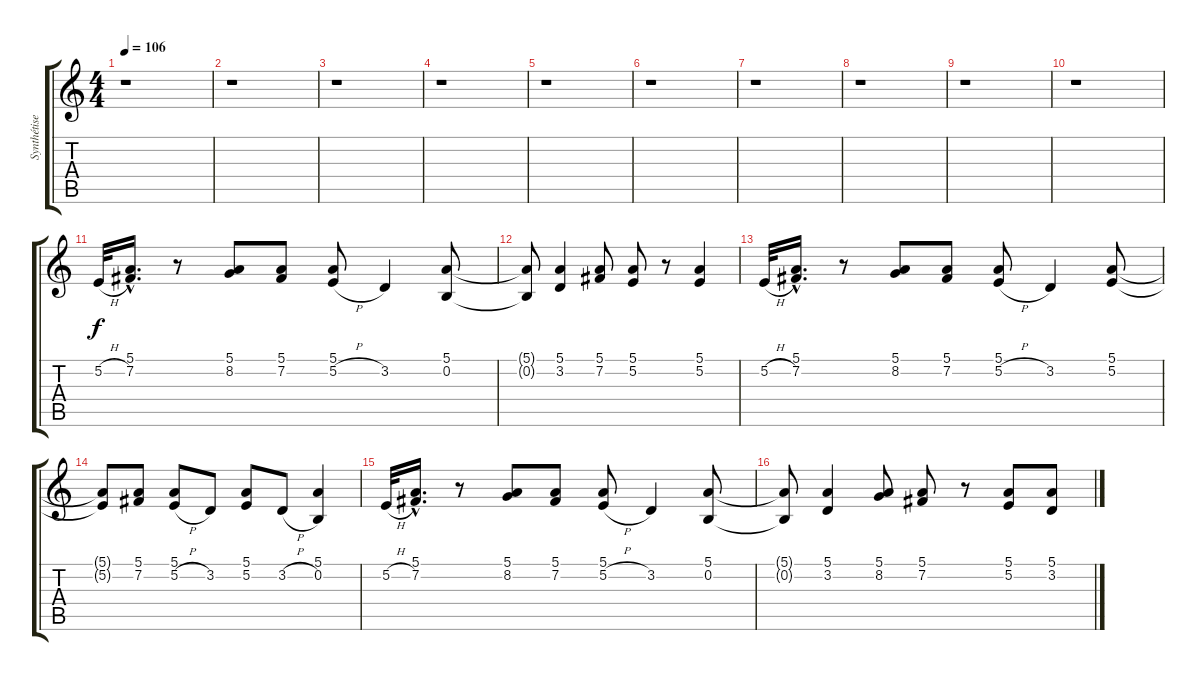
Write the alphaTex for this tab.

\track ("Synthétiseur" "Synthétise") {instrument drawbarorgan}
\staff {score tabs}
\tuning (E4 B3 G3 D3 A2 E2) {hide}
\ts (4 4)
\tempo 106
\clef g2
\ks c
r.1{dy f} |
r.1 |
r.1 |
r.1 |
r.1 |
r.1 |
r.1 |
r.1 |
r.1 |
r.1 |
5.2{h}.32 (5.1{hac} 7.2{hac}).16{d} r.8 (5.1 8.2).8 (5.1 7.2).8 (5.1 5.2{h}).8 3.2.4 (5.1 0.2).8 |
(5.1{t} 0.2{t}).8 (5.1 3.2).4 (5.1 7.2).8 (5.1 5.2).8 r.8 (5.1 5.2).4 |
5.2{h}.32 (5.1{hac} 7.2{hac}).16{d} r.8 (5.1 8.2).8 (5.1 7.2).8 (5.1 5.2{h}).8 3.2.4 (5.1 5.2).8 |
(5.1{t} 5.2{t}).8 (5.1 7.2).8 (5.1 5.2{h}).8 3.2.8 (5.1 5.2).8 3.2{h}.8 (5.1 0.2).4 |
5.2{h}.32 (5.1{hac} 7.2{hac}).16{d} r.8 (5.1 8.2).8 (5.1 7.2).8 (5.1 5.2{h}).8 3.2.4 (5.1 0.2).8 |
(5.1{t} 0.2{t}).8 (5.1 3.2).4 (5.1 8.2).8 (5.1 7.2).8 r.8 (5.1 5.2).8 (5.1 3.2).8
